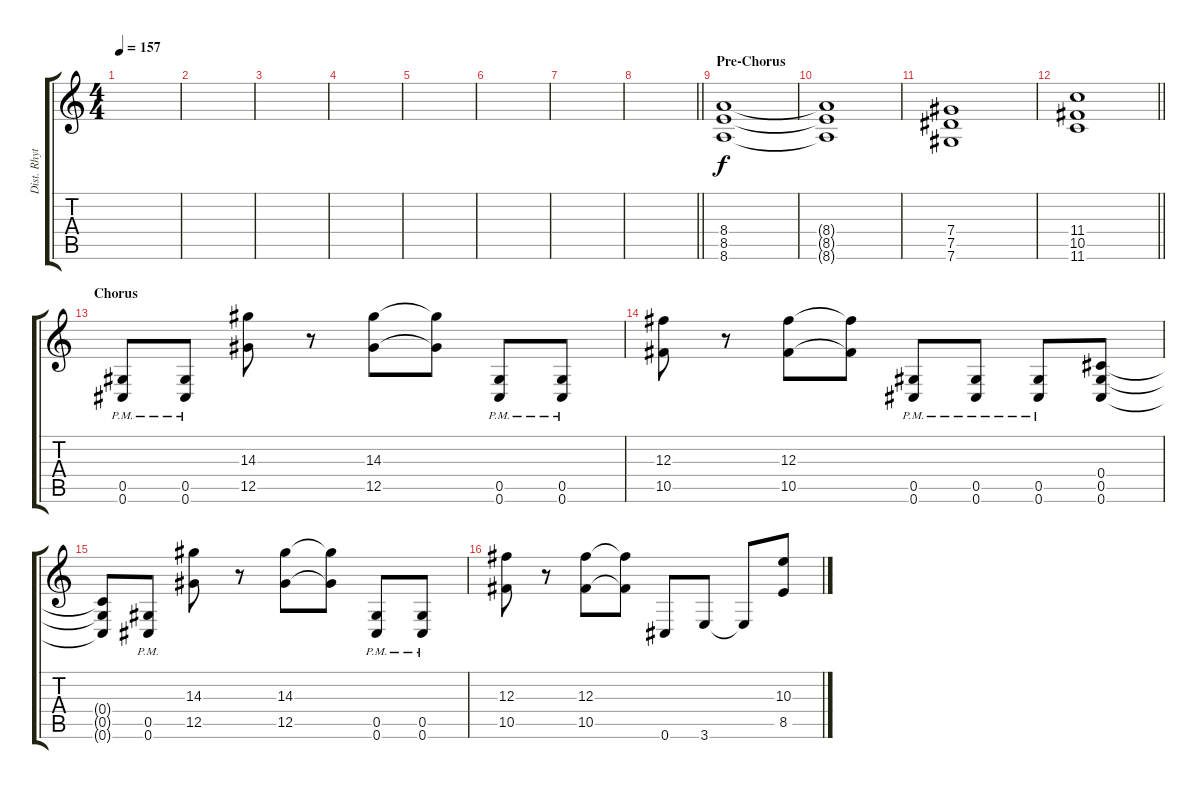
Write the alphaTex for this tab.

\track ("Dist. Rhytm Guitar [R] " "Dist. Rhyt") {instrument distortionguitar}
\staff {score tabs}
\tuning (Eb4 Bb3 Gb3 Db3 Ab2 Db2) {hide}
\ts (4 4)
\tempo 157
\clef g2
\ks c
|
|
|
|
|
|
|
\barLineRight lightlight
|
\section ("" "Pre-Chorus")
(8.4 8.5 8.6).1 |
(8.4{t} 8.5{t} 8.6{t}).1 |
(7.4 7.5 7.6).1 |
\barLineRight lightlight
(11.4 10.5 11.6).1 |
\section ("" "Chorus")
(0.5{pm} 0.6{pm}).8 (0.5{pm} 0.6{pm}).8 (14.3 12.5).8 r.8 (14.3 12.5).8 (14.3{t} 12.5{t}).8 (0.5{pm} 0.6{pm}).8 (0.5{pm} 0.6{pm}).8 |
(12.3 10.5).8 r.8 (12.3 10.5).8 (12.3{t} 10.5{t}).8 (0.5{pm} 0.6{pm}).8 (0.5{pm} 0.6{pm}).8 (0.5{pm} 0.6{pm}).8 (0.4 0.5 0.6).8 |
(0.4{t} 0.5{t} 0.6{t}).8 (0.5{pm} 0.6{pm}).8 (14.3 12.5).8 r.8 (14.3 12.5).8 (14.3{t} 12.5{t}).8 (0.5{pm} 0.6{pm}).8 (0.5{pm} 0.6{pm}).8 |
(12.3 10.5).8 r.8 (12.3 10.5).8 (12.3{t} 10.5{t}).8 0.6.8 3.6.8 3.6{t}.8 (10.3 8.5).8
